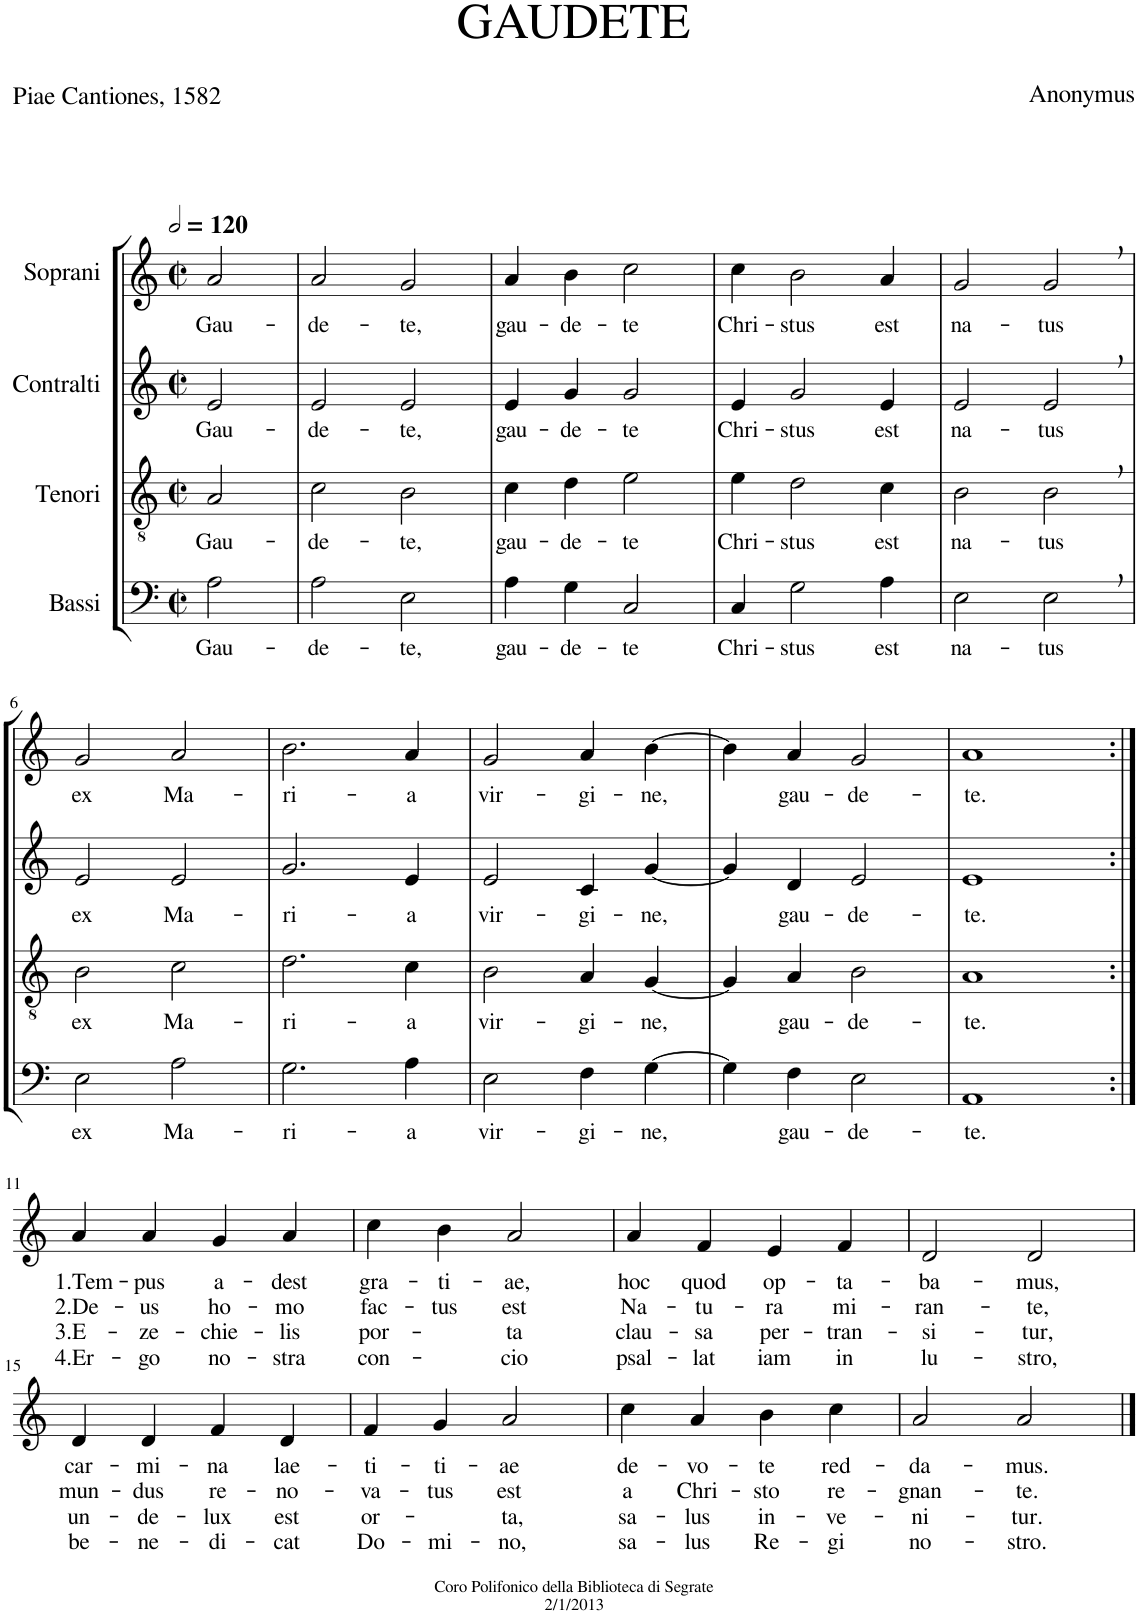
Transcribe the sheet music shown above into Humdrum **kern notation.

**kern	**text	**kern	**text	**kern	**text	**kern	**text	**text	**text	**text
*part4	*part4	*part3	*part3	*part2	*part2	*part1	*part1	*part1	*part1	*part1
*staff4	*staff4	*staff3	*staff3	*staff2	*staff2	*staff1	*staff1	*staff1	*staff1	*staff1
*I"Bassi	*	*I"Tenori	*	*I"Contralti	*	*I"Soprani	*	*	*	*
*clefF4	*	*clefGv2	*	*clefG2	*	*clefG2	*	*	*	*
*	*	*	*	*	*	*Trd1c2	*	*	*	*
*k[]	*	*k[]	*	*k[]	*	*k[]	*	*	*	*
*M2/2	*	*M2/2	*	*M2/2	*	*M2/2	*	*	*	*
*met(c|)	*	*met(c|)	*	*met(c|)	*	*met(c|)	*	*	*	*
*MM240	*	*MM240	*	*MM240	*	*MM240	*	*	*	*
=1	=1	=1	=1	=1	=1	=1	=1	=1	=1	=1
!	!LO:LY:b	!	!LO:LY:b	!	!LO:LY:b	!	!LO:LY:b	!	!	!
2A\	Gau-	2A/	Gau-	2e/	Gau-	2a/	Gau-	.	.	.
=2	=2	=2	=2	=2	=2	=2	=2	=2	=2	=2
!	!LO:LY:b	!	!LO:LY:b	!	!LO:LY:b	!	!LO:LY:b	!	!	!
2A\	-de-	2c\	-de-	2e/	-de-	2a/	-de-	.	.	.
!	!LO:LY:b	!	!LO:LY:b	!	!LO:LY:b	!	!LO:LY:b	!	!	!
2E\	-te,	2B\	-te,	2e/	-te,	2g/	-te,	.	.	.
=3	=3	=3	=3	=3	=3	=3	=3	=3	=3	=3
!	!LO:LY:b	!	!LO:LY:b	!	!LO:LY:b	!	!LO:LY:b	!	!	!
4A\	gau-	4c\	gau-	4e/	gau-	4a/	gau-	.	.	.
!	!LO:LY:b	!	!LO:LY:b	!	!LO:LY:b	!	!LO:LY:b	!	!	!
4G\	-de-	4d\	-de-	4g/	-de-	4b\	-de-	.	.	.
!	!LO:LY:b	!	!LO:LY:b	!	!LO:LY:b	!	!LO:LY:b	!	!	!
2C/	-te	2e\	-te	2g/	-te	2cc\	-te	.	.	.
=4	=4	=4	=4	=4	=4	=4	=4	=4	=4	=4
!	!LO:LY:b	!	!LO:LY:b	!	!LO:LY:b	!	!LO:LY:b	!	!	!
4C/	Chri-	4e\	Chri-	4e/	Chri-	4cc\	Chri-	.	.	.
!	!LO:LY:b	!	!LO:LY:b	!	!LO:LY:b	!	!LO:LY:b	!	!	!
2G\	-stus	2d\	-stus	2g/	-stus	2b\	-stus	.	.	.
!	!LO:LY:b	!	!LO:LY:b	!	!LO:LY:b	!	!LO:LY:b	!	!	!
4A\	est	4c\	est	4e/	est	4a/	est	.	.	.
=5	=5	=5	=5	=5	=5	=5	=5	=5	=5	=5
!	!LO:LY:b	!	!LO:LY:b	!	!LO:LY:b	!	!LO:LY:b	!	!	!
2E\	na-	2B\	na-	2e/	na-	2g/	na-	.	.	.
!	!LO:LY:b	!	!LO:LY:b	!	!LO:LY:b	!	!LO:LY:b	!	!	!
2E,\	-tus	2B,\	-tus	2e,/	-tus	2g,/	-tus	.	.	.
!!LO:LB:g=z
=6	=6	=6	=6	=6	=6	=6	=6	=6	=6	=6
!	!LO:LY:b	!	!LO:LY:b	!	!LO:LY:b	!	!LO:LY:b	!	!	!
2E\	ex	2B\	ex	2e/	ex	2g/	ex	.	.	.
!	!LO:LY:b	!	!LO:LY:b	!	!LO:LY:b	!	!LO:LY:b	!	!	!
2A\	Ma-	2c\	Ma-	2e/	Ma-	2a/	Ma-	.	.	.
=7	=7	=7	=7	=7	=7	=7	=7	=7	=7	=7
!	!LO:LY:b	!	!LO:LY:b	!	!LO:LY:b	!	!LO:LY:b	!	!	!
2.G\	-ri-	2.d\	-ri-	2.g/	-ri-	2.b\	-ri-	.	.	.
!	!LO:LY:b	!	!LO:LY:b	!	!LO:LY:b	!	!LO:LY:b	!	!	!
4A\	-a	4c\	-a	4e/	-a	4a/	-a	.	.	.
=8	=8	=8	=8	=8	=8	=8	=8	=8	=8	=8
!	!LO:LY:b	!	!LO:LY:b	!	!LO:LY:b	!	!LO:LY:b	!	!	!
2E\	vir-	2B\	vir-	2e/	vir-	2g/	vir-	.	.	.
!	!LO:LY:b	!	!LO:LY:b	!	!LO:LY:b	!	!LO:LY:b	!	!	!
4F\	-gi-	4A/	-gi-	4c/	-gi-	4a/	-gi-	.	.	.
!	!LO:LY:b	!	!LO:LY:b	!	!LO:LY:b	!	!LO:LY:b	!	!	!
[4G\	-ne,	[4G/	-ne,	[4g/	-ne,	[4b\	-ne,	.	.	.
=9	=9	=9	=9	=9	=9	=9	=9	=9	=9	=9
4G\]	.	4G/]	.	4g/]	.	4b\]	.	.	.	.
!	!LO:LY:b	!	!LO:LY:b	!	!LO:LY:b	!	!LO:LY:b	!	!	!
4F\	gau-	4A/	gau-	4d/	gau-	4a/	gau-	.	.	.
!	!LO:LY:b	!	!LO:LY:b	!	!LO:LY:b	!	!LO:LY:b	!	!	!
2E\	-de-	2B\	-de-	2e/	-de-	2g/	-de-	.	.	.
=10	=10	=10	=10	=10	=10	=10	=10	=10	=10	=10
!	!LO:LY:b	!	!LO:LY:b	!	!LO:LY:b	!	!LO:LY:b	!	!	!
1AA	-te.	1A	-te.	1e	-te.	1a	-te.	.	.	.
!!LO:LB:g=z
=11:|!	=11:|!	=11:|!	=11:|!	=11:|!	=11:|!	=11:|!	=11:|!	=11:|!	=11:|!	=11:|!
!	!	!	!	!	!	!	!LO:LY:b	!LO:LY:b	!LO:LY:b	!LO:LY:b
1r	.	1r	.	1r	.	4a/	1.Tem-	2.De-	3.E-	4.Er-
!	!	!	!	!	!	!	!LO:LY:b	!LO:LY:b	!LO:LY:b	!LO:LY:b
.	.	.	.	.	.	4a/	-pus	-us	-ze-	-go
!	!	!	!	!	!	!	!LO:LY:b	!LO:LY:b	!LO:LY:b	!LO:LY:b
.	.	.	.	.	.	4g/	a-	ho-	-chie-	no-
!	!	!	!	!	!	!	!LO:LY:b	!LO:LY:b	!LO:LY:b	!LO:LY:b
.	.	.	.	.	.	4a/	-dest	-mo	-lis	-stra
=12	=12	=12	=12	=12	=12	=12	=12	=12	=12	=12
!	!	!	!	!	!	!	!LO:LY:b	!LO:LY:b	!LO:LY:b	!LO:LY:b
1r	.	1r	.	1r	.	4cc\	gra-	fac-	por-	con-
!	!	!	!	!	!	!	!LO:LY:b	!LO:LY:b	!	!
.	.	.	.	.	.	4b\	-ti-	-tus	.	.
!	!	!	!	!	!	!	!LO:LY:b	!LO:LY:b	!LO:LY:b	!LO:LY:b
.	.	.	.	.	.	2a/	-ae,	est	ta	cio
=13	=13	=13	=13	=13	=13	=13	=13	=13	=13	=13
!	!	!	!	!	!	!	!LO:LY:b	!LO:LY:b	!LO:LY:b	!LO:LY:b
1r	.	1r	.	1r	.	4a/	hoc	Na-	clau-	psal-
!	!	!	!	!	!	!	!LO:LY:b	!LO:LY:b	!LO:LY:b	!LO:LY:b
.	.	.	.	.	.	4f/	quod	-tu-	-sa	-lat
!	!	!	!	!	!	!	!LO:LY:b	!LO:LY:b	!LO:LY:b	!LO:LY:b
.	.	.	.	.	.	4e/	op-	-ra	per-	iam
!	!	!	!	!	!	!	!LO:LY:b	!LO:LY:b	!LO:LY:b	!LO:LY:b
.	.	.	.	.	.	4f/	-ta-	mi-	-tran-	in
=14	=14	=14	=14	=14	=14	=14	=14	=14	=14	=14
!	!	!	!	!	!	!	!LO:LY:b	!LO:LY:b	!LO:LY:b	!LO:LY:b
1r	.	1r	.	1r	.	2d/	-ba-	-ran-	-si-	lu-
!	!	!	!	!	!	!	!LO:LY:b	!LO:LY:b	!LO:LY:b	!LO:LY:b
.	.	.	.	.	.	2d/	-mus,	-te,	-tur,	-stro,
!!LO:LB:g=z
=15	=15	=15	=15	=15	=15	=15	=15	=15	=15	=15
!	!	!	!	!	!	!	!LO:LY:b	!LO:LY:b	!LO:LY:b	!LO:LY:b
1r	.	1r	.	1r	.	4d/	car-	mun-	un-	be-
!	!	!	!	!	!	!	!LO:LY:b	!LO:LY:b	!LO:LY:b	!LO:LY:b
.	.	.	.	.	.	4d/	-mi-	-dus	-de-	-ne-
!	!	!	!	!	!	!	!LO:LY:b	!LO:LY:b	!LO:LY:b	!LO:LY:b
.	.	.	.	.	.	4f/	-na	re-	-lux	-di-
!	!	!	!	!	!	!	!LO:LY:b	!LO:LY:b	!LO:LY:b	!LO:LY:b
.	.	.	.	.	.	4d/	lae-	-no-	est	-cat
=16	=16	=16	=16	=16	=16	=16	=16	=16	=16	=16
!	!	!	!	!	!	!	!LO:LY:b	!LO:LY:b	!LO:LY:b	!LO:LY:b
1r	.	1r	.	1r	.	4f/	-ti-	-va-	or-	Do-
!	!	!	!	!	!	!	!LO:LY:b	!LO:LY:b	!	!LO:LY:b
.	.	.	.	.	.	4g/	-ti-	-tus	.	-mi-
!	!	!	!	!	!	!	!LO:LY:b	!LO:LY:b	!LO:LY:b	!LO:LY:b
.	.	.	.	.	.	2a/	-ae	est	ta,	-no,
=17	=17	=17	=17	=17	=17	=17	=17	=17	=17	=17
!	!	!	!	!	!	!	!LO:LY:b	!LO:LY:b	!LO:LY:b	!LO:LY:b
1r	.	1r	.	1r	.	4cc\	de-	a	sa-	sa-
!	!	!	!	!	!	!	!LO:LY:b	!LO:LY:b	!LO:LY:b	!LO:LY:b
.	.	.	.	.	.	4a/	-vo-	Chri-	-lus	-lus
!	!	!	!	!	!	!	!LO:LY:b	!LO:LY:b	!LO:LY:b	!LO:LY:b
.	.	.	.	.	.	4b\	-te	-sto	in-	Re-
!	!	!	!	!	!	!	!LO:LY:b	!LO:LY:b	!LO:LY:b	!LO:LY:b
.	.	.	.	.	.	4cc\	red-	re-	-ve-	-gi
=18	=18	=18	=18	=18	=18	=18	=18	=18	=18	=18
!	!	!	!	!	!	!	!LO:LY:b	!LO:LY:b	!LO:LY:b	!LO:LY:b
1r	.	1r	.	1r	.	2a/	-da-	-gnan-	-ni-	no-
!	!	!	!	!	!	!	!LO:LY:b	!LO:LY:b	!LO:LY:b	!LO:LY:b
.	.	.	.	.	.	2a/	-mus.	-te.	-tur.	-stro.
==	==	==	==	==	==	==	==	==	==	==
*-	*-	*-	*-	*-	*-	*-	*-	*-	*-	*-
